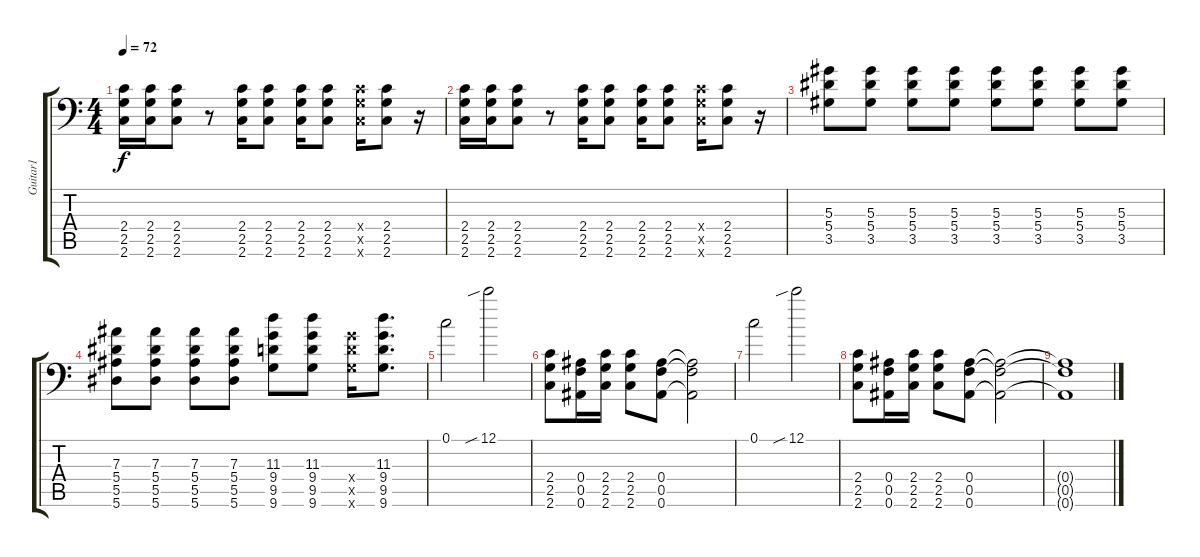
\track ("Guitar1" "Guitar1") {instrument distortionguitar}
\staff {score tabs}
\tuning (C4 G3 Eb3 Bb2 F2 Bb1) {hide}
\ts (4 4)
\tempo 72
\clef f4
\ks c
(2.4 2.5 2.6).16{dy f} (2.4 2.5 2.6).16 (2.4 2.5 2.6).8 r.8 (2.4 2.5 2.6).16 (2.4 2.5 2.6).8 (2.4 2.5 2.6).16 (2.4 2.5 2.6).8 (2.4{x} 2.5{x} 2.6{x}).16 (2.4 2.5 2.6).8 r.16 |
(2.4 2.5 2.6).16 (2.4 2.5 2.6).16 (2.4 2.5 2.6).8 r.8 (2.4 2.5 2.6).16 (2.4 2.5 2.6).8 (2.4 2.5 2.6).16 (2.4 2.5 2.6).8 (2.4{x} 2.5{x} 2.6{x}).16 (2.4 2.5 2.6).8 r.16 |
(5.3 5.4 3.5).8 (5.3 5.4 3.5).8 (5.3 5.4 3.5).8 (5.3 5.4 3.5).8 (5.3 5.4 3.5).8 (5.3 5.4 3.5).8 (5.3 5.4 3.5).8 (5.3 5.4 3.5).8 |
(7.3 5.4 5.5 5.6).8 (7.3 5.4 5.5 5.6).8 (7.3 5.4 5.5 5.6).8 (7.3 5.4 5.5 5.6).8 (11.3 9.4 9.5 9.6).8 (11.3 9.4 9.5 9.6).8 (9.4{x} 9.5{x} 9.6{x}).16 (11.3 9.4 9.5 9.6).8{d} |
0.1.2 12.1{sib}.2 |
(2.4 2.5 2.6).8 (0.4 0.5 0.6).16 (2.4 2.5 2.6).16 (2.4 2.5 2.6).8 (0.4 0.5 0.6).8 (0.4{t} 0.5{t} 0.6{t}).2 |
0.1.2 12.1{sib}.2 |
(2.4 2.5 2.6).8 (0.4 0.5 0.6).16 (2.4 2.5 2.6).16 (2.4 2.5 2.6).8 (0.4 0.5 0.6).8{volume 0} (0.4{t} 0.5{t} 0.6{t}).2 |
(0.4{t} 0.5{t} 0.6{t}).1
